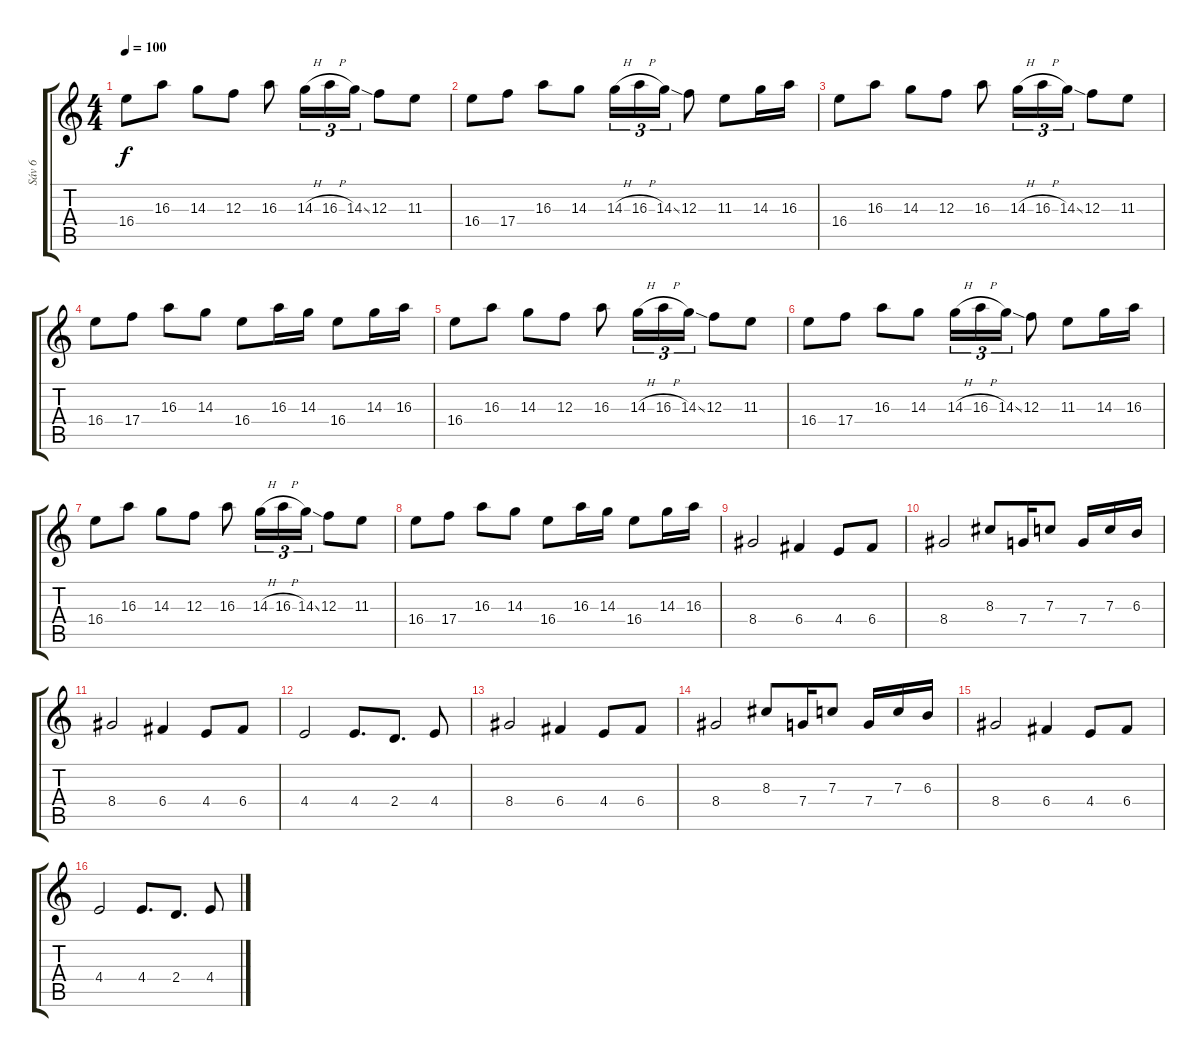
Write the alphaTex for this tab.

\track ("Sáv 6" "Sáv 6") {instrument distortionguitar}
\staff {score tabs}
\tuning (D4 A3 F3 C3 G2 D2) {hide}
\ts (4 4)
\tempo 100
\clef g2
\ks c
16.4.8{dy f} 16.3.8 14.3.8 12.3.8 16.3.8 14.3{h}.16{tu (3 2)} 16.3{h}.16{tu (3 2)} 14.3{ss}.16{tu (3 2)} 12.3.8 11.3.8 |
16.4.8 17.4.8 16.3.8 14.3.8 14.3{h}.16{tu (3 2)} 16.3{h}.16{tu (3 2)} 14.3{ss}.16{tu (3 2)} 12.3.8 11.3.8 14.3.16 16.3.16 |
16.4.8 16.3.8 14.3.8 12.3.8 16.3.8 14.3{h}.16{tu (3 2)} 16.3{h}.16{tu (3 2)} 14.3{ss}.16{tu (3 2)} 12.3.8 11.3.8 |
16.4.8 17.4.8 16.3.8 14.3.8 16.4.8 16.3.16 14.3.16 16.4.8 14.3.16 16.3.16 |
16.4.8 16.3.8 14.3.8 12.3.8 16.3.8 14.3{h}.16{tu (3 2)} 16.3{h}.16{tu (3 2)} 14.3{ss}.16{tu (3 2)} 12.3.8 11.3.8 |
16.4.8 17.4.8 16.3.8 14.3.8 14.3{h}.16{tu (3 2)} 16.3{h}.16{tu (3 2)} 14.3{ss}.16{tu (3 2)} 12.3.8 11.3.8 14.3.16 16.3.16 |
16.4.8 16.3.8 14.3.8 12.3.8 16.3.8 14.3{h}.16{tu (3 2)} 16.3{h}.16{tu (3 2)} 14.3{ss}.16{tu (3 2)} 12.3.8 11.3.8 |
16.4.8 17.4.8 16.3.8 14.3.8 16.4.8 16.3.16 14.3.16 16.4.8 14.3.16 16.3.16 |
8.4.2 6.4.4 4.4.8 6.4.8 |
8.4.2 8.3.8 7.4.16 7.3.8 7.4.16 7.3.16 6.3.16 |
8.4.2 6.4.4 4.4.8 6.4.8 |
4.4.2 4.4.8{d} 2.4.8{d} 4.4.8 |
8.4.2 6.4.4 4.4.8 6.4.8 |
8.4.2 8.3.8 7.4.16 7.3.8 7.4.16 7.3.16 6.3.16 |
8.4.2 6.4.4 4.4.8 6.4.8 |
4.4.2 4.4.8{d} 2.4.8{d} 4.4.8
